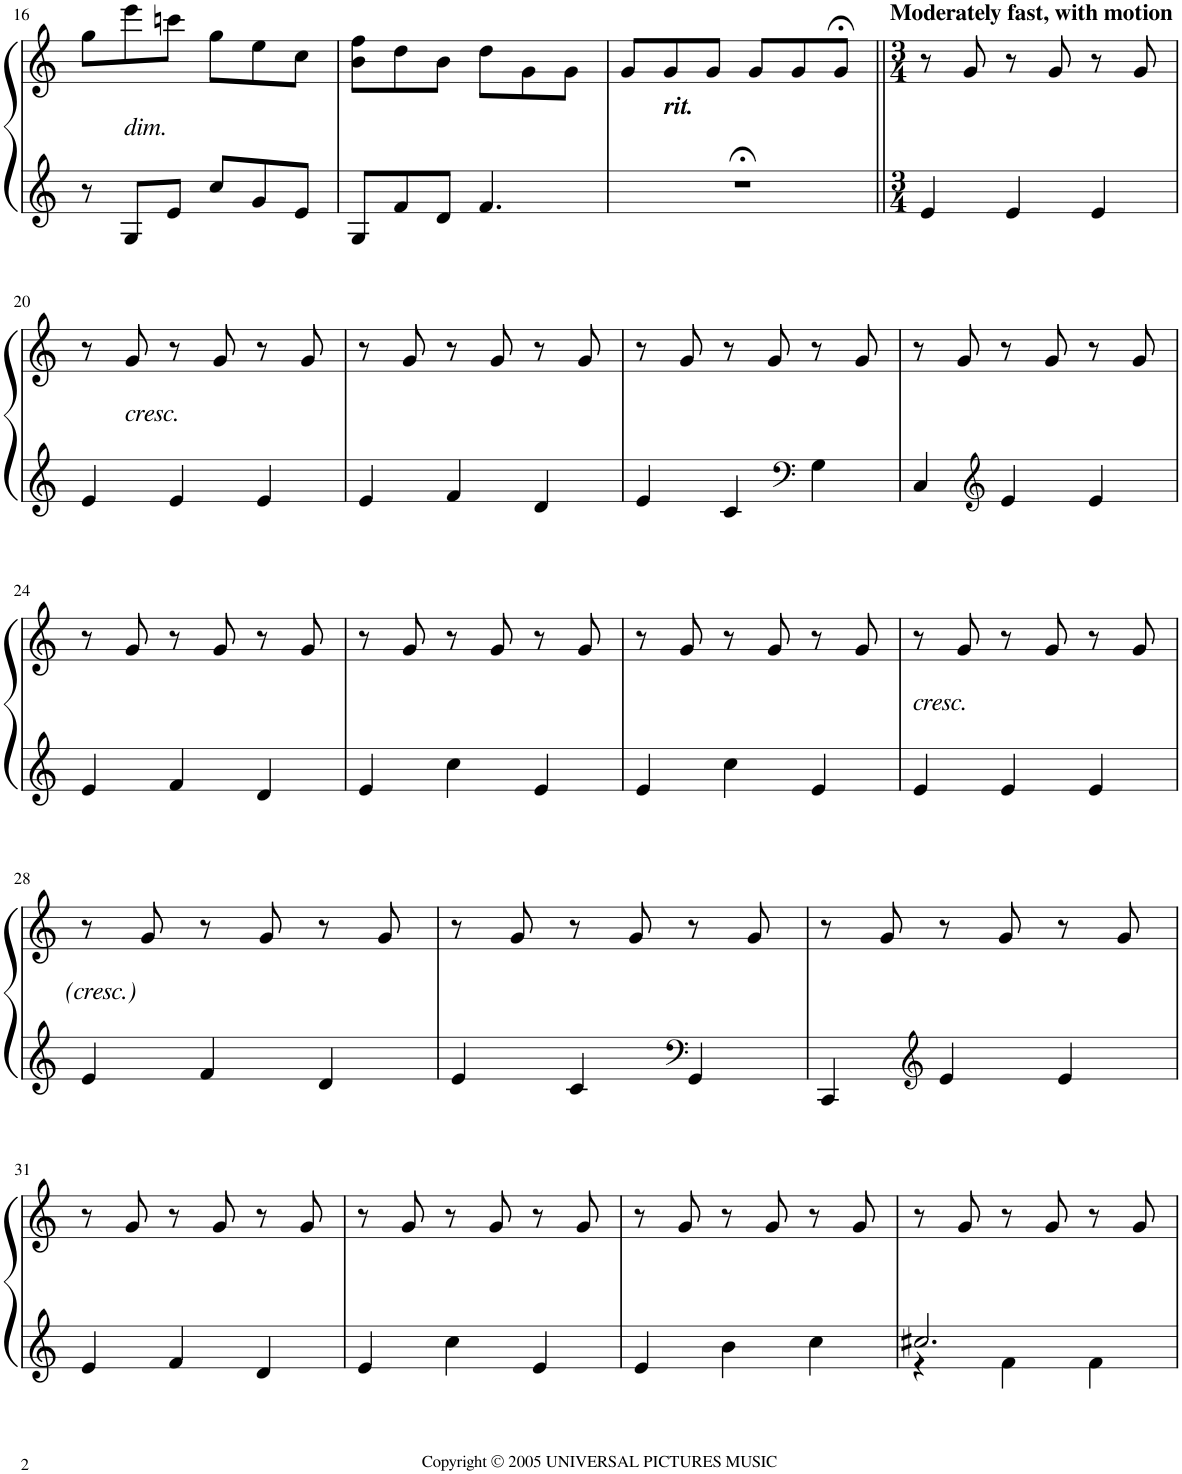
**kern	**kern
*part1	*part1
*staff2	*staff1
*I"Piano	*
*I'Pno.	*
!!LO:PB:g=z
*clefG2	*clefG2
*k[]	*k[]
*M6/8	*M6/8
=16	=16
8r	8gg\L
!	!LO:TX:b:i:t=dim.
8G/L	8eee\
8e/J	8cccn\J
8cc/L	8gg\L
8g/	8ee\
8e/J	8cc\J
=17	=17
8G/L	8b\ 8ff\L
8f/	8dd\
8d/J	8b\J
4.f/	8dd\L
.	8g\
.	8g\J
=18	=18
2.r;<	8g/L
!	!LO:TX:b:Bi:t=rit.
.	8g/
.	8g/J
.	8g/L
.	8g/
.	8g;</J
=19||	=19||
*M3/4	*M3/4
!	!LO:TX:a:B:t=Moderately fast, with motion
4e/	8r
.	8g/
4e/	8r
.	8g/
4e/	8r
.	8g/
!!LO:LB:g=z
=20	=20
4e/	8r
!	!LO:TX:b:i:t=cresc.
.	8g/
4e/	8r
.	8g/
4e/	8r
.	8g/
=21	=21
4e/	8r
.	8g/
4f/	8r
.	8g/
4d/	8r
.	8g/
=22	=22
4e/	8r
.	8g/
4c/	8r
.	8g/
*clefF4	*
4G\	8r
.	8g/
=23	=23
4C/	8r
.	8g/
*clefG2	*
4e/	8r
.	8g/
4e/	8r
.	8g/
!!LO:LB:g=z
=24	=24
4e/	8r
.	8g/
4f/	8r
.	8g/
4d/	8r
.	8g/
=25	=25
4e/	8r
.	8g/
4cc\	8r
.	8g/
4e/	8r
.	8g/
=26	=26
4e/	8r
.	8g/
4cc\	8r
.	8g/
4e/	8r
.	8g/
=27	=27
!	!LO:TX:b:i:t=cresc.
4e/	8r
.	8g/
4e/	8r
.	8g/
4e/	8r
.	8g/
!!LO:LB:g=z
=28	=28
4e/	8r
.	8g/
4f/	8r
.	8g/
4d/	8r
.	8g/
=29	=29
4e/	8r
.	8g/
4c/	8r
.	8g/
*clefF4	*
4GG/	8r
.	8g/
=30	=30
4CC/	8r
.	8g/
*clefG2	*
4e/	8r
.	8g/
4e/	8r
.	8g/
!!LO:LB:g=z
=31	=31
4e/	8r
.	8g/
4f/	8r
.	8g/
4d/	8r
.	8g/
=32	=32
4e/	8r
.	8g/
4cc\	8r
.	8g/
4e/	8r
.	8g/
=33	=33
4e/	8r
.	8g/
4b\	8r
.	8g/
4cc\	8r
.	8g/
=34	=34
*^	*
2.cc#X/	4r	8r
.	.	8g/
.	4f\	8r
.	.	8g/
.	4f\	8r
.	.	8g/
*v	*v	*
=	=
*-	*-
